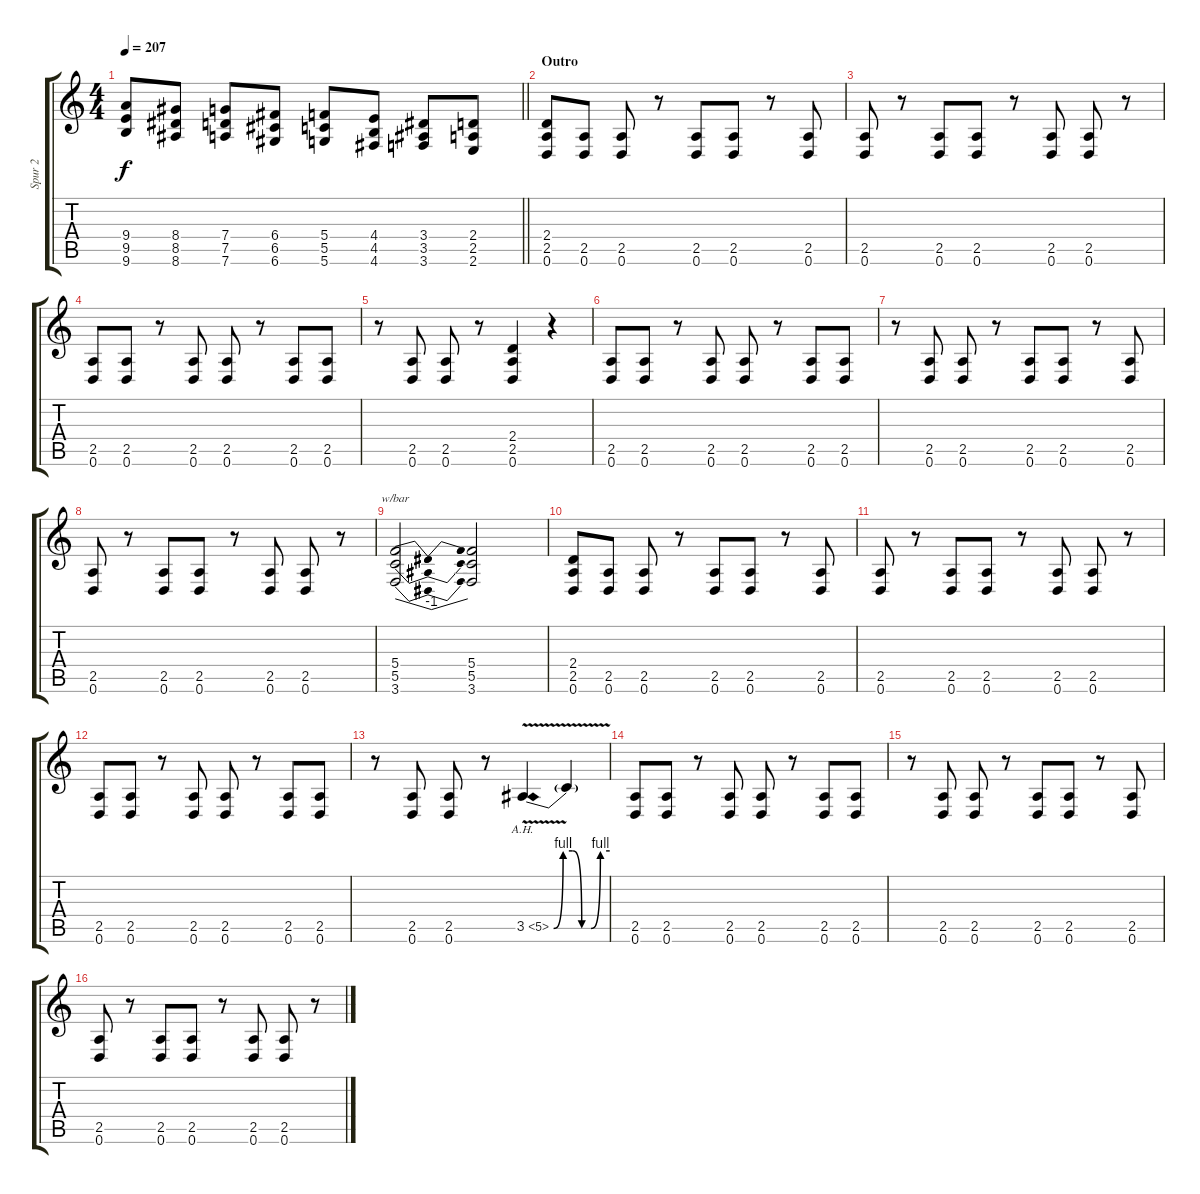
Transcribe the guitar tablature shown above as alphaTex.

\track ("Spur 2" "Spur 2") {instrument distortionguitar}
\staff {score tabs}
\tuning (D4 A3 F3 C3 G2 D2) {hide}
\ts (4 4)
\tempo 207
\clef g2
\barLineRight lightlight
\ks c
(9.4 9.5 9.6).8{dy f} (8.4 8.5 8.6).8 (7.4 7.5 7.6).8 (6.4 6.5 6.6).8 (5.4 5.5 5.6).8 (4.4 4.5 4.6).8 (3.4 3.5 3.6).8 (2.4 2.5 2.6).8 |
\section ("" "Outro")
(2.4 2.5 0.6).8{instrument distortionguitar} (2.5 0.6).8 (2.5 0.6).8 r.8 (2.5 0.6).8 (2.5 0.6).8 r.8 (2.5 0.6).8 |
(2.5 0.6).8 r.8 (2.5 0.6).8 (2.5 0.6).8 r.8 (2.5 0.6).8 (2.5 0.6).8 r.8 |
(2.5 0.6).8 (2.5 0.6).8 r.8 (2.5 0.6).8 (2.5 0.6).8 r.8 (2.5 0.6).8 (2.5 0.6).8 |
r.8 (2.5 0.6).8 (2.5 0.6).8 r.8 (2.4 2.5 0.6).4 r.4 |
(2.5 0.6).8 (2.5 0.6).8 r.8 (2.5 0.6).8 (2.5 0.6).8 r.8 (2.5 0.6).8 (2.5 0.6).8 |
r.8 (2.5 0.6).8 (2.5 0.6).8 r.8 (2.5 0.6).8 (2.5 0.6).8 r.8 (2.5 0.6).8 |
(2.5 0.6).8 r.8 (2.5 0.6).8 (2.5 0.6).8 r.8 (2.5 0.6).8 (2.5 0.6).8 r.8 |
(5.4 5.5 3.6).2{tbe (dip default 0 0 30 -4 60 0)} (5.4 5.5 3.6).2 |
(2.4 2.5 0.6).8 (2.5 0.6).8 (2.5 0.6).8 r.8 (2.5 0.6).8 (2.5 0.6).8 r.8 (2.5 0.6).8 |
(2.5 0.6).8 r.8 (2.5 0.6).8 (2.5 0.6).8 r.8 (2.5 0.6).8 (2.5 0.6).8 r.8 |
(2.5 0.6).8 (2.5 0.6).8 r.8 (2.5 0.6).8 (2.5 0.6).8 r.8 (2.5 0.6).8 (2.5 0.6).8 |
r.8 (2.5 0.6).8 (2.5 0.6).8 r.8 3.5{be (custom 0 0 10 4 20 4 30 0 40 0 50 4 60 4) ah 2 v}.4 3.5{t}.4 |
(2.5 0.6).8 (2.5 0.6).8 r.8 (2.5 0.6).8 (2.5 0.6).8 r.8 (2.5 0.6).8 (2.5 0.6).8 |
r.8 (2.5 0.6).8 (2.5 0.6).8 r.8 (2.5 0.6).8 (2.5 0.6).8 r.8 (2.5 0.6).8 |
(2.5 0.6).8 r.8 (2.5 0.6).8 (2.5 0.6).8 r.8 (2.5 0.6).8 (2.5 0.6).8 r.8
